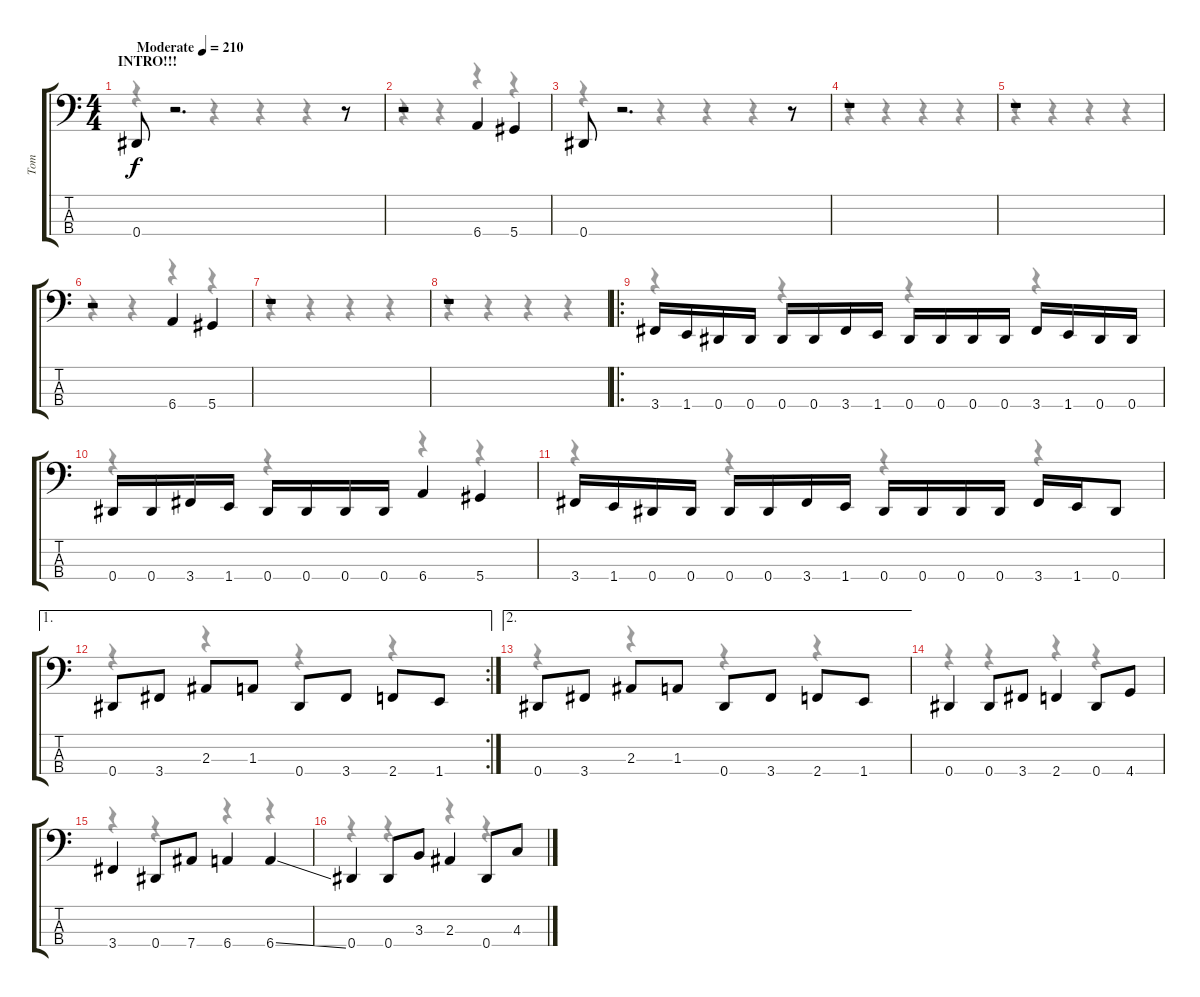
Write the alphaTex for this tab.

\track ("Tom" "Tom") {instrument electricbasspick}
\staff {score tabs}
\tuning (Gb2 Db2 Ab1 Eb1) {hide}
\voice
\ts (4 4)
\section ("" "INTRO!!!")
\tempo (210 "Moderate")
\clef f4
\ks c
0.4.8{dy f instrument electricbasspick} r.2{d} r.8 |
r.2 6.4.4 5.4.4 |
0.4.8 r.2{d} r.8 |
r.1 |
r.1 |
r.2 6.4.4 5.4.4 |
r.1 |
r.1 |
\ro
3.4.16 1.4.16 0.4.16 0.4.16 0.4.16 0.4.16 3.4.16 1.4.16 0.4.16 0.4.16 0.4.16 0.4.16 3.4.16 1.4.16 0.4.16 0.4.16 |
0.4.16 0.4.16 3.4.16 1.4.16 0.4.16 0.4.16 0.4.16 0.4.16 6.4.4 5.4.4 |
3.4.16 1.4.16 0.4.16 0.4.16 0.4.16 0.4.16 3.4.16 1.4.16 0.4.16 0.4.16 0.4.16 0.4.16 3.4.16 1.4.16 0.4.8 |
\ae 1
\rc 2
0.4.8 3.4.8 2.3.8 1.3.8 0.4.8 3.4.8 2.4.8 1.4.8 |
\ae 2
0.4.8 3.4.8 2.3.8 1.3.8 0.4.8 3.4.8 2.4.8 1.4.8 |
0.4.4 0.4.8 3.4.8 2.4.4 0.4.8 4.4.8 |
3.4.4 0.4.8 7.4.8 6.4.4 6.4{ss}.4 |
0.4.4 0.4.8 3.3.8 2.3.4 0.4.8 4.3.8
\voice
\clef f4
\ottava regular
\simile none
\ks c
r.4{dy f} r.4 r.4 r.4 |
r.4 r.4 r.4 r.4 |
r.4 r.4 r.4 r.4 |
r.4 r.4 r.4 r.4 |
r.4 r.4 r.4 r.4 |
r.4 r.4 r.4 r.4 |
r.4 r.4 r.4 r.4 |
r.4 r.4 r.4 r.4 |
r.4 r.4 r.4 r.4 |
r.4 r.4 r.4 r.4 |
r.4 r.4 r.4 r.4 |
r.4 r.4 r.4 r.4 |
r.4 r.4 r.4 r.4 |
r.4 r.4 r.4 r.4 |
r.4 r.4 r.4 r.4 |
r.4 r.4 r.4 r.4
